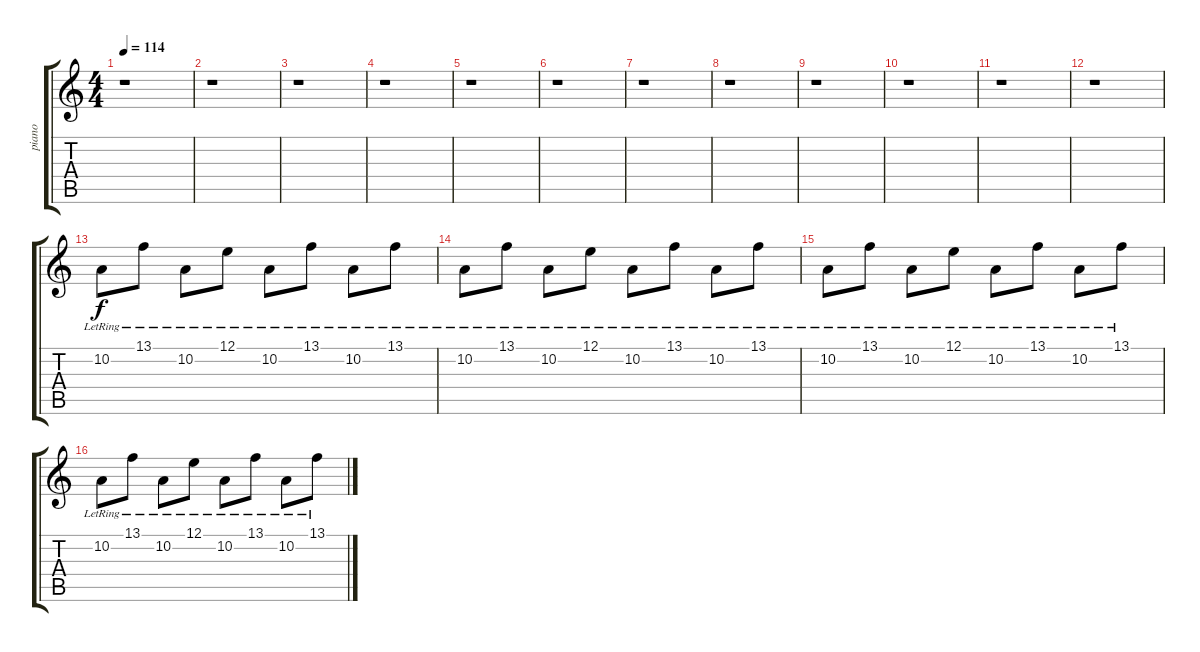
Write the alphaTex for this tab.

\track ("piano" "piano") {instrument stringensemble1}
\staff {score tabs}
\tuning (E4 B3 G3 D3 A2 E2) {hide}
\ts (4 4)
\tempo 114
\clef g2
\ks c
r.1{dy f} |
r.1 |
r.1 |
r.1 |
r.1 |
r.1 |
r.1 |
r.1 |
r.1 |
r.1 |
r.1 |
r.1 |
10.2{lr}.8{volume 16 instrument acousticgrandpiano} 13.1{lr}.8 10.2{lr}.8 12.1{lr}.8 10.2{lr}.8 13.1{lr}.8 10.2{lr}.8 13.1{lr}.8 |
10.2{lr}.8 13.1{lr}.8 10.2{lr}.8 12.1{lr}.8 10.2{lr}.8 13.1{lr}.8 10.2{lr}.8 13.1{lr}.8 |
10.2{lr}.8{instrument acousticgrandpiano} 13.1{lr}.8 10.2{lr}.8 12.1{lr}.8 10.2{lr}.8 13.1{lr}.8 10.2{lr}.8 13.1{lr}.8 |
10.2{lr}.8 13.1{lr}.8 10.2{lr}.8 12.1{lr}.8 10.2{lr}.8 13.1{lr}.8 10.2{lr}.8 13.1{lr}.8
